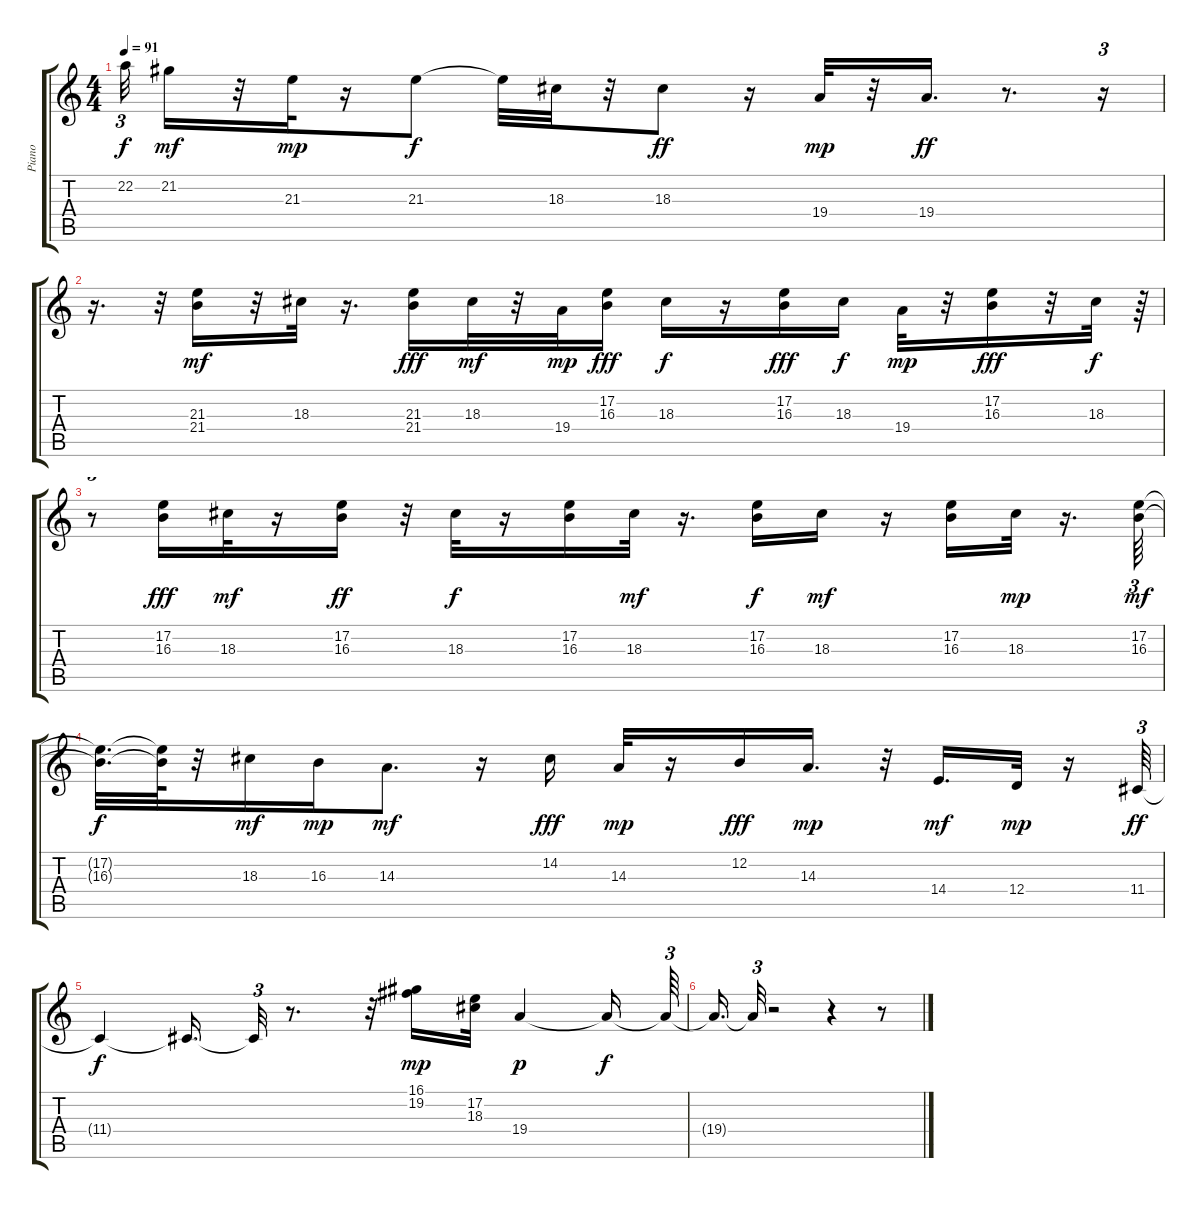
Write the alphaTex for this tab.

\track ("Piano" "Piano") {instrument acousticgrandpiano}
\staff {score tabs}
\tuning (E4 B3 G3 D3 A2 E2) {hide}
\ts (4 4)
\tempo 91
\clef g2
\ks c
22.2{t}.32{tu (3 2) dy f} 21.2.16{dy mf} r.32 21.3.32{dy mp} r.16 21.3.8{dy f} 21.3{t}.32 18.3.32 r.32 18.3.8{dy ff} r.16 19.4.32{dy mp} r.32 19.4.16{d dy ff} r.8{d} r.16{tu (3 2)} |
r.16{d} r.32{tu (3 2)} (21.3 21.4).16{dy mf} r.32 18.3.32 r.16{d} (21.3 21.4).16{dy fff} 18.3.32{dy mf} r.32 19.4.32{dy mp} (17.2 16.3).16{dy fff} 18.3.16{dy f} r.16 (17.2 16.3).16{dy fff} 18.3.16{dy f} 19.4.32{dy mp} r.32 (17.2 16.3).16{dy fff} r.32 18.3.32{dy f} r.64{tu (3 2)} |
r.8{tu (3 2)} (17.2 16.3).16{dy fff} 18.3.32{dy mf} r.16 (17.2 16.3).16{dy ff} r.32 18.3.32{dy f} r.16 (17.2 16.3).16 18.3.32{dy mf} r.16{d} (17.2 16.3).16{dy f} 18.3.16{dy mf} r.16 (17.2 16.3).16 18.3.32{dy mp} r.16{d} (17.2 16.3).64{tu (3 2) dy mf} |
(17.2{t} 16.3{t}).32{d dy f} (17.2{t} 16.3{t}).64 r.32 18.3.16{dy mf} 16.3.16{dy mp} 14.3.8{d dy mf} r.16 14.2.16{dy fff} 14.3.32{dy mp} r.16 12.2.16{dy fff} 14.3.16{d dy mp} r.32 14.4.16{d dy mf} 12.4.32{dy mp} r.16 11.4.64{tu (3 2) dy ff} |
11.4{t}.4{dy f} 11.4{t}.16{d} 11.4{t}.32{tu (3 2)} r.8{d} r.32 (16.1 19.2).16{dy mp} (17.2 18.3).32 19.4.4{dy p} 19.4{t}.16{dy f} 19.4{t}.64{tu (3 2)} |
19.4{t}.16{d} 19.4{t}.32{tu (3 2)} r.2 r.4 r.8
